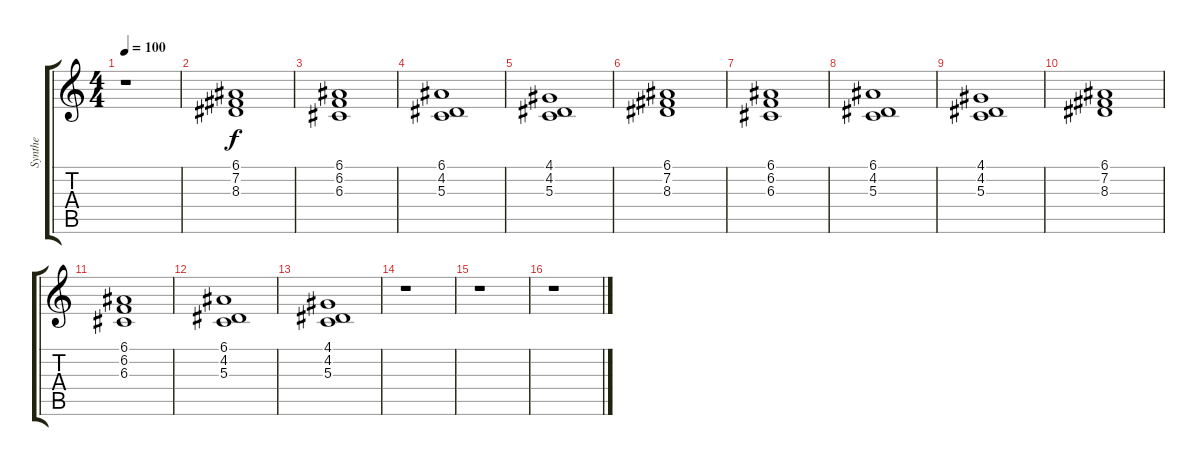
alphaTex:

\track ("Synthe" "Synthe") {instrument synthstrings1}
\staff {score tabs}
\tuning (E4 B3 G3 D3 A2 E2) {hide}
\ts (4 4)
\tempo 100
\clef g2
\ks c
r.1{dy f instrument synthstrings1} |
(6.1 7.2 8.3).1 |
(6.1 6.2 6.3).1 |
(6.1 4.2 5.3).1 |
(4.1 4.2 5.3).1 |
(6.1 7.2 8.3).1 |
(6.1 6.2 6.3).1 |
(6.1 4.2 5.3).1 |
(4.1 4.2 5.3).1 |
(6.1 7.2 8.3).1 |
(6.1 6.2 6.3).1 |
(6.1 4.2 5.3).1 |
(4.1 4.2 5.3).1 |
r.1 |
r.1 |
r.1
